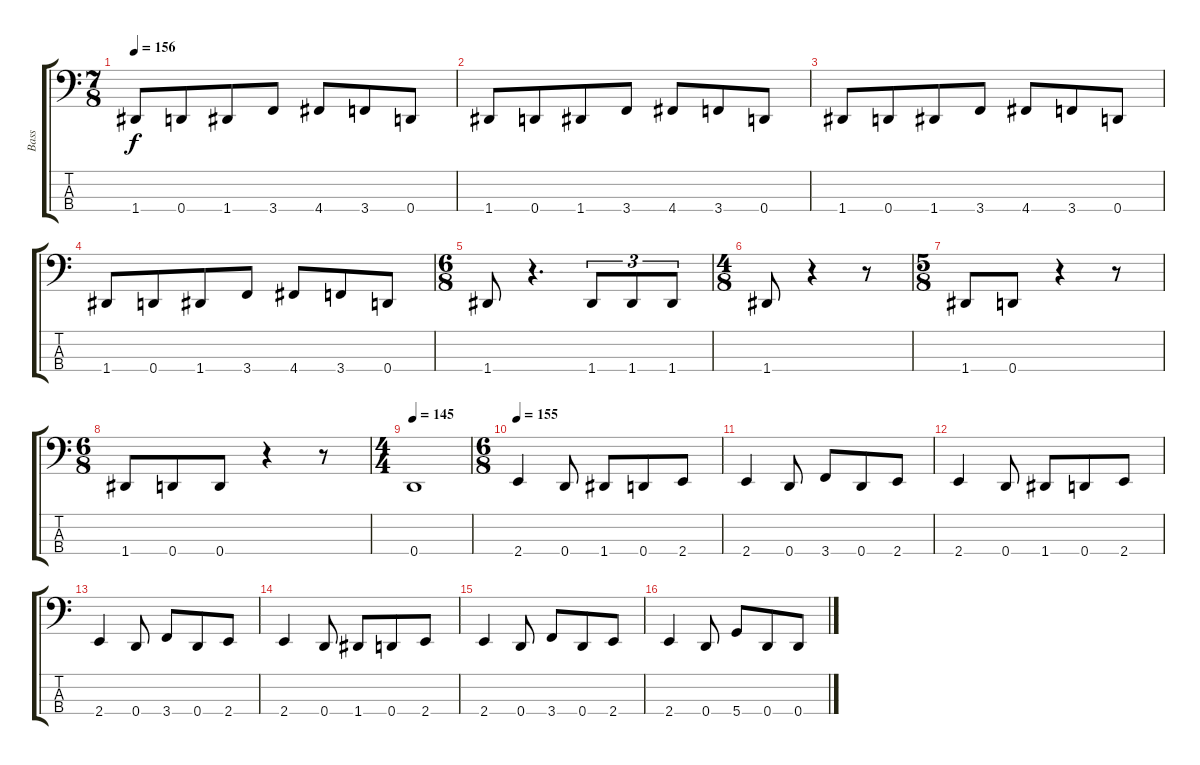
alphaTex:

\track ("Bass" "Bass") {instrument electricbasspick}
\staff {score tabs}
\tuning (G2 D2 A1 D1) {hide}
\ts (7 8)
\tempo 156
\clef f4
\ks c
1.4.8{dy f instrument electricbasspick} 0.4.8 1.4.8 3.4.8 4.4.8 3.4.8 0.4.8 |
1.4.8 0.4.8 1.4.8 3.4.8 4.4.8 3.4.8 0.4.8 |
1.4.8 0.4.8 1.4.8 3.4.8 4.4.8 3.4.8 0.4.8 |
1.4.8 0.4.8 1.4.8 3.4.8 4.4.8 3.4.8 0.4.8 |
\ts (6 8)
1.4.8 r.4{d} 1.4.8{tu (3 2)} 1.4.8{tu (3 2)} 1.4.8{tu (3 2)} |
\ts (4 8)
1.4.8 r.4 r.8 |
\ts (5 8)
1.4.8 0.4.8 r.4 r.8 |
\ts (6 8)
1.4.8 0.4.8 0.4.8 r.4 r.8 |
\ts (4 4)
\tempo 145
0.4.1 |
\ts (6 8)
\tempo 155
2.4.4 0.4.8 1.4.8 0.4.8 2.4.8 |
2.4.4 0.4.8 3.4.8 0.4.8 2.4.8 |
2.4.4 0.4.8 1.4.8 0.4.8 2.4.8 |
2.4.4 0.4.8 3.4.8 0.4.8 2.4.8 |
2.4.4 0.4.8 1.4.8 0.4.8 2.4.8 |
2.4.4 0.4.8 3.4.8 0.4.8 2.4.8 |
2.4.4 0.4.8 5.4.8 0.4.8 0.4.8
